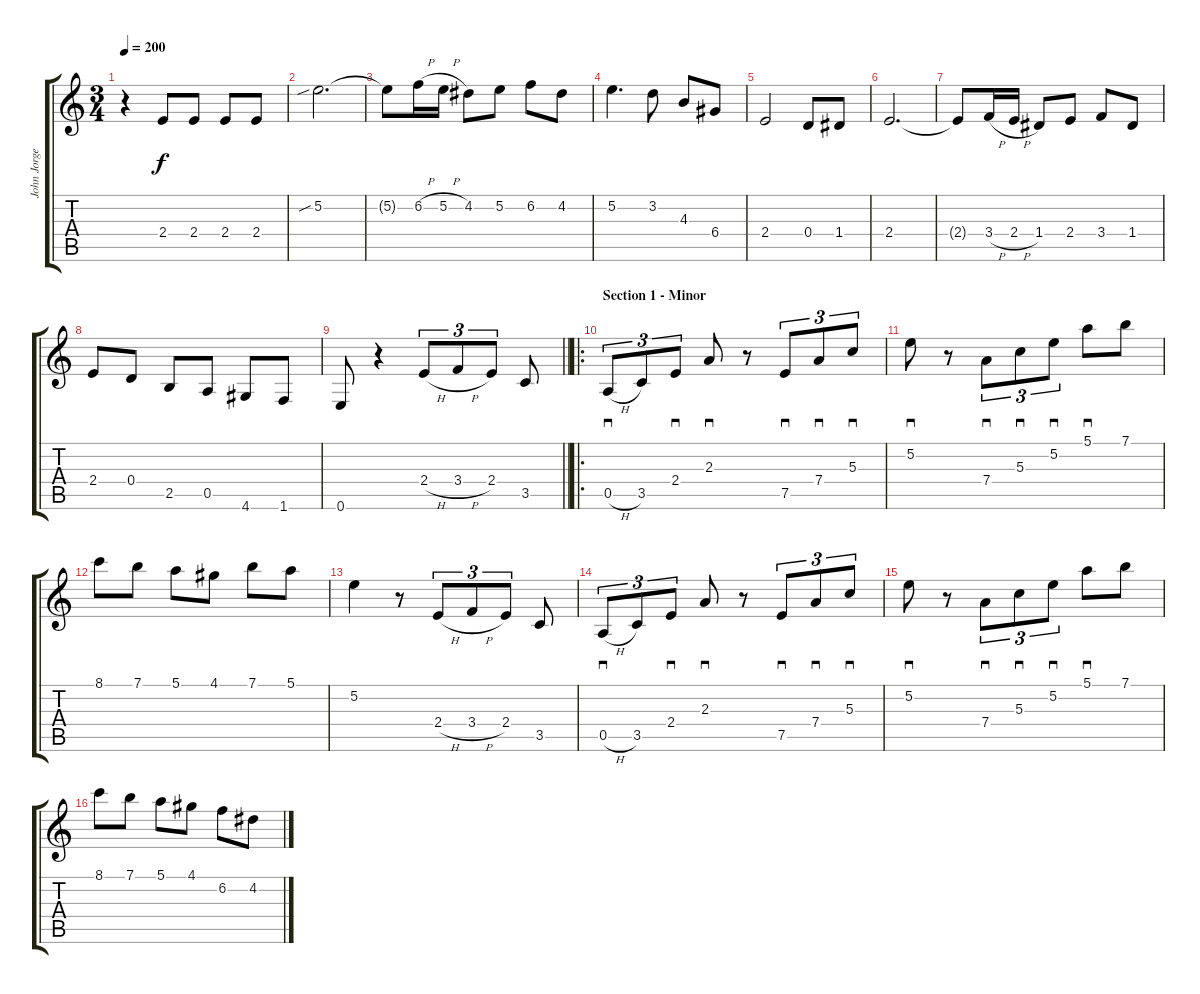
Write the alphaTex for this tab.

\track ("John Jorgenson - Lead" "John Jorge") {instrument acousticguitarsteel}
\staff {score tabs}
\tuning (E4 B3 G3 D3 A2 E2) {hide}
\ts (3 4)
\tempo 200
\clef g2
\ks c
r.4{dy f instrument acousticguitarsteel} 2.4.8 2.4.8 2.4.8 2.4.8 |
5.2{sib}.2{d} |
5.2{t}.8 6.2{h}.16 5.2{h}.16 4.2.8 5.2.8 6.2.8 4.2.8 |
5.2.4{d} 3.2.8 4.3.8 6.4.8 |
2.4.2 0.4.8 1.4.8 |
2.4.2{d} |
2.4{t}.8 3.4{h}.16 2.4{h}.16 1.4.8 2.4.8 3.4.8 1.4.8 |
2.4.8 0.4.8 2.5.8 0.5.8 4.6.8 1.6.8 |
\barLineRight lightlight
0.6.8 r.4 2.4{h}.8{tu (3 2)} 3.4{h}.8{tu (3 2)} 2.4.8{tu (3 2)} 3.5.8 |
\ro
\section ("" "Section 1 - Minor")
0.5{h}.8{sd tu (3 2)} 3.5.8{tu (3 2)} 2.4.8{sd tu (3 2)} 2.3.8{sd} r.8 7.5.8{sd tu (3 2)} 7.4.8{sd tu (3 2)} 5.3.8{sd tu (3 2)} |
5.2.8{sd} r.8 7.4.8{sd tu (3 2)} 5.3.8{sd tu (3 2)} 5.2.8{sd tu (3 2)} 5.1.8{sd} 7.1.8 |
8.1.8 7.1.8 5.1.8 4.1.8 7.1.8 5.1.8 |
5.2.4 r.8 2.4{h}.8{tu (3 2)} 3.4{h}.8{tu (3 2)} 2.4.8{tu (3 2)} 3.5.8 |
0.5{h}.8{sd tu (3 2)} 3.5.8{tu (3 2)} 2.4.8{sd tu (3 2)} 2.3.8{sd} r.8 7.5.8{sd tu (3 2)} 7.4.8{sd tu (3 2)} 5.3.8{sd tu (3 2)} |
5.2.8{sd} r.8 7.4.8{sd tu (3 2)} 5.3.8{sd tu (3 2)} 5.2.8{sd tu (3 2)} 5.1.8{sd} 7.1.8 |
8.1.8 7.1.8 5.1.8 4.1.8 6.2.8 4.2.8
